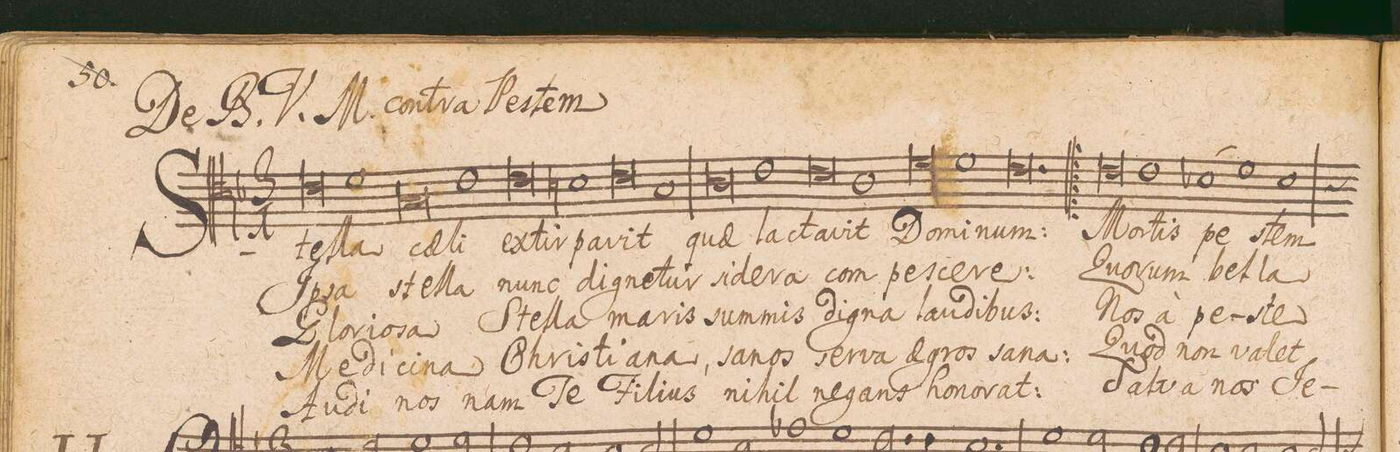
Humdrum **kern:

**kern	**text	**text	**text	**text	**text
*I"TENOR.	*	*	*	*	*
*clefC4	*	*	*	*	*
*k[b-]	*	*	*	*	*
*M3/1	*	*	*	*	*
0c	Stel-	Ip-	Glo-	Me-	Au-
1d	-la	-sa	-ri-	-di-	-di
=2-	=2-	=2-	=2-	=2-	=2-
0G	cae-	Stel-	-o-	-ci-	nos
1c	-li	-la	-sa	-na	nam
=3-	=3-	=3-	=3-	=3-	=3-
0c	ex-	nunc	Stel-	Chri-	Te
1Bn	-tir-	di-	-la	-stia-	Fi-
=4-	=4-	=4-	=4-	=4-	=4-
0c	-pa-	-gne-	ma-	-na	-li-
1G	-vit	-tur	-ris	sa-	-us
=5-	=5-	=5-	=5-	=5-	=5-
0A	quae	si-	sum-	-nos	ni-
1c	la-	-de-	-mis	ser-	-hil
=6-	=6-	=6-	=6-	=6-	=6-
0c	-cta-	-ra	di-	-va,	ne-
1A	-vit	com-	-gna	ae-	-gans
=7-	=7-	=7-	=7-	=7-	=7-
0d	Do-	-pes-	lau-	-gros	ho-
1d	-mi-	-ce-	-di-	sa-	-no-
=8-	=8-	=8-	=8-	=8-	=8-
0.c	-num:	-re:	-bus:	-na:	-rat:
=9!|:-	=9!|:-	=9!|:-	=9!|:-	=9!|:-	=9!|:-
*>B	*	*	*	*	*
0c	Mor-	Quo-	Nos	Quod	Sal-
1c	-tis	-rum	à	non	-va
=10-	=10-	=10-	=10-	=10-	=10-
(>1B-X	pe-	bel-	pe-	va-	nos
1d)	.	.	.	.	.
1G	-stem	-la	-ste	-let	Je-
*custos:A	*	*	*	*	*
=11-	=11-	=11-	=11-	=11-	=11-
*-	*-	*-	*-	*-	*-
